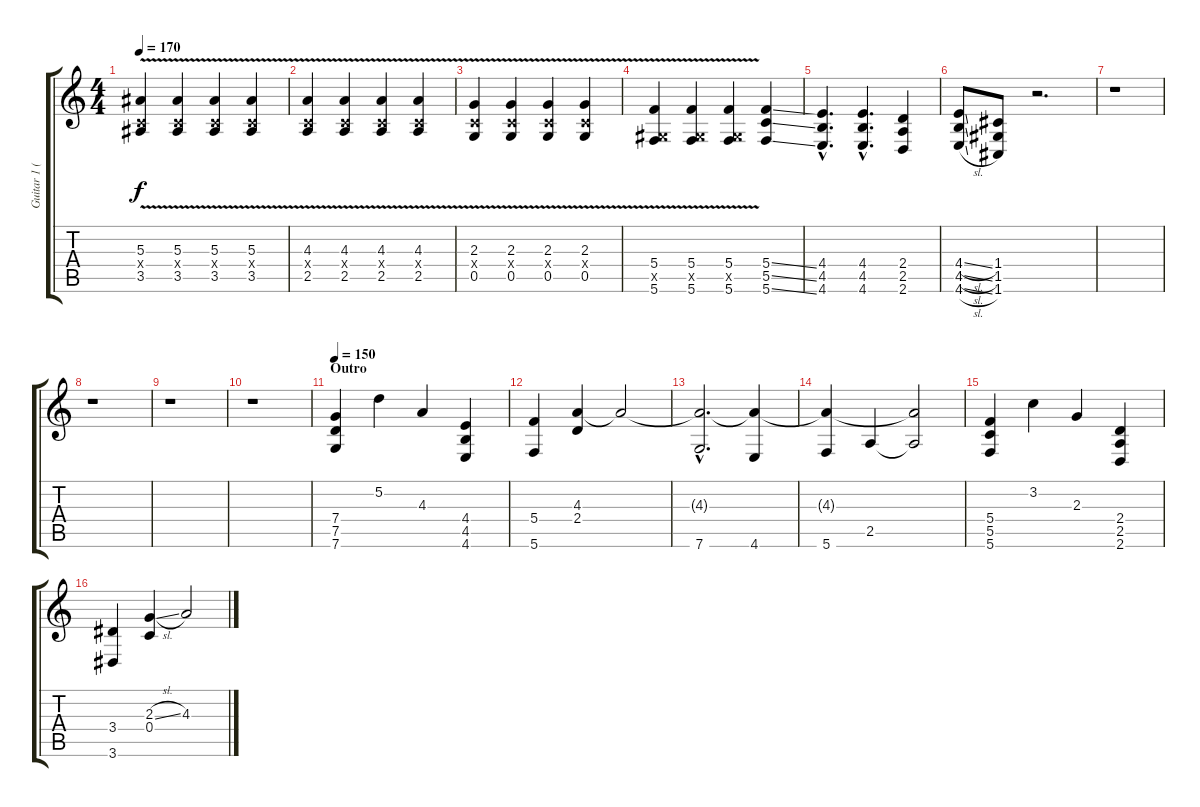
\track ("Guitar 1 (FX)" "Guitar 1 (") {instrument distortionguitar}
\staff {score tabs}
\tuning (D4 A3 F3 C3 G2 C2) {hide}
\ts (4 4)
\tempo 170
\clef g2
\ks c
(5.3 0.4{x} 3.5{v}).4{dy f} (5.3{v} 0.4{x} 3.5{v}).4 (5.3{v} 0.4{x} 3.5{v}).4 (5.3{v} 0.4{x} 3.5{v}).4 |
(4.3{v} 0.4{x} 2.5).4 (4.3{v} 0.4{x} 2.5{v}).4 (4.3{v} 0.4{x} 2.5{v}).4 (4.3{v} 0.4{x} 2.5{v}).4 |
(2.3{v} 0.4{x} 0.5{v}).4 (2.3{v} 0.4{x} 0.5{v}).4 (2.3{v} 0.4{x} 0.5{v}).4 (2.3{v} 0.4{x} 0.5{v}).4 |
(5.4{v} 1.5{x} 5.6{v}).4 (5.4{v} 1.5{x} 5.6{v}).4 (5.4{v} 1.5{x} 5.6{v}).4 (5.4{ss} 5.5{ss} 5.6{ss}).4 |
(4.4{hac} 4.5{hac} 4.6{hac}).4{d} (4.4{hac} 4.5{hac} 4.6{hac}).4{d} (2.4 2.5 2.6).4 |
(4.4{sl} 4.5{sl} 4.6{sl}).8 (1.4 1.5 1.6).8 r.2{d} |
r.1 |
r.1 |
r.1 |
r.1 |
\section ("" "Outro")
\tempo 150
(7.4 7.5 7.6).4{volume 16 instrument lead2sawtooth} 5.2.4 4.3.4 (4.4 4.5 4.6).4 |
(5.4 5.6).4 (4.3 2.4).4 4.3{t}.2 |
(4.3{hac t} 7.6{hac}).2{d} (4.3{t} 4.6).4 |
(4.3{t} 5.6).4 2.5.4 (4.3{t} 2.5{t}).2 |
(5.4 5.5 5.6).4 3.2.4 2.3.4 (2.4 2.5 2.6).4 |
(3.4 3.6).4 (2.3{sl} 0.4).4 4.3.2
